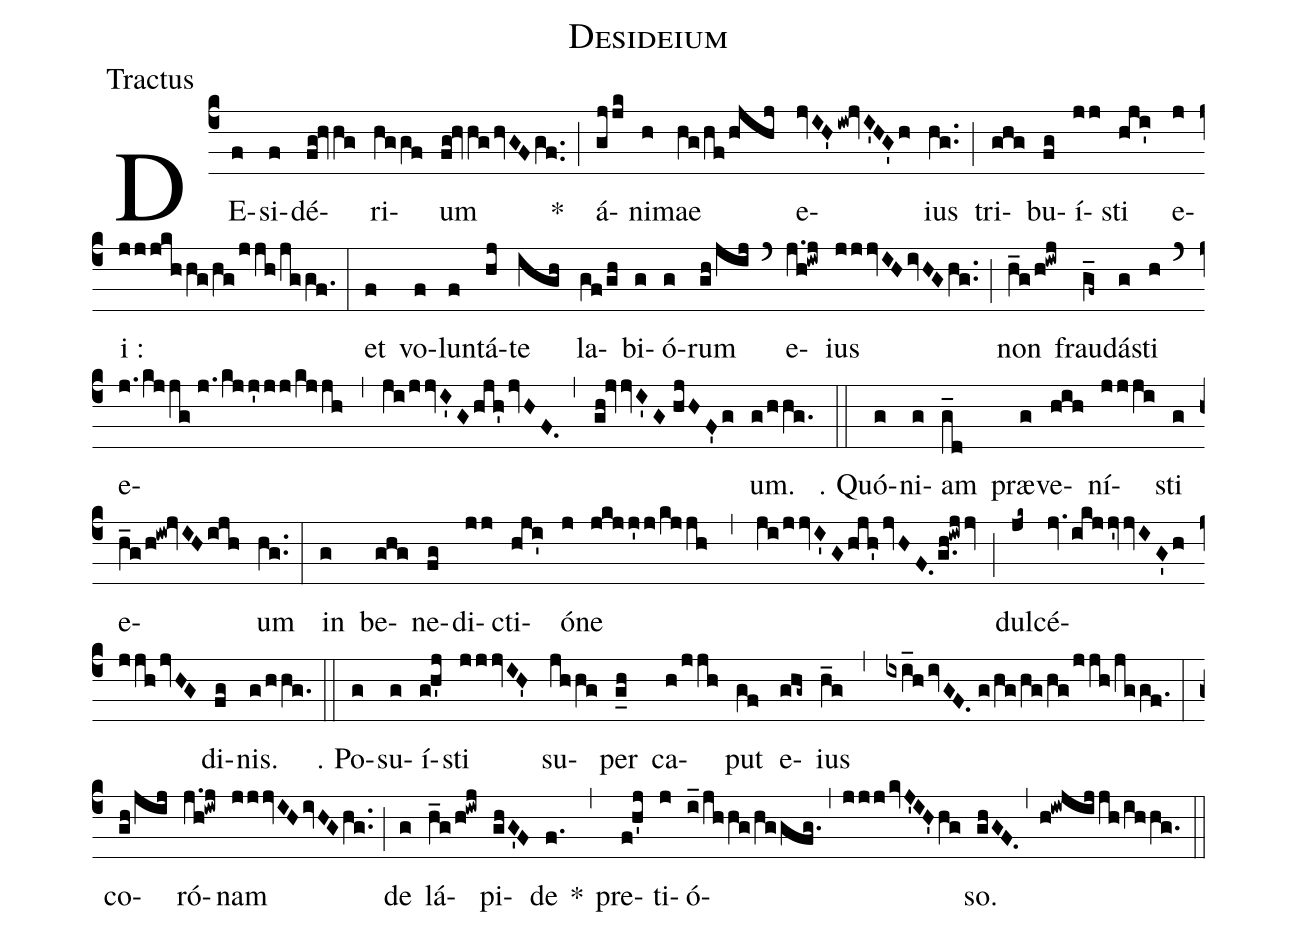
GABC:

name:Desideium;
office-part:Tractus;
%%
(c4) DE(f)si(f)dé(fg!hvhg)ri(hggf)um(fg!hvhghvGFgf..) *(;)
á(gj/jk)ni(h)mae(hg/hf/hjhj) e(jvIH'iw!jvI'HG'h)ius(hg..) (;)
tri(ghg)bu(fg)í(jj)sti(hji') e(j)i :(jjjkhhg/hg/jjh/jggf.) (:)

et(f) vo(f)lun(f)tá(hj)te(igh) la(gf/gh)bi(g)ó(g)rum(gh/jij) (`)
e(j.h!iwj)ius(jjjvIHivHGhg..) (;)
non(h_g/h!iwj) frau(g_f~)dá(g)sti(h) (`)
e(j./kjjg//j./kjj'jj/kjjh,ji/jjvI'Ghjh'jvHF.,gh!jvvI'G//hjHF'g)um.(g/hhg.) (::)

℣. Quó(g)ni(g)am(g_d) præ(g)ve(hih)ní(jjji)sti(g) e(h_g/h!iw!jvIHijh)um(hg..) (:)
in(g) be(ghg)ne(fg)di(jj)cti(hji')ó(j)ne(jkjj'j/kjjh,ji/jjvI'G/hjh'jvHF.g.h!iwjjv) (;)
dul(jk~)cé(jv.ikjjv'jvIG'h//jjhjvHG)di(fg)nis.(g/hhg.) (::)

℣. Po(g)su(g)í(g!h'j)sti(jjjvIH') su(jhhg)per(g_h) ca(h/jjh)put(gf) e(ghg~)ius(h_g,ixi_hivGF.//g/hg/hg/hg/jjh/jggf.) (:)
co(gh/jij)ró(j.h!iwj)nam(jjjvIHivHGhg..) (;)
de(g) lá(h_g/h!iwj)pi(ghG'F)de(f.) *(,)
pre(f!h'j)ti(j)ó(i_/jhhg/hggfg.,jjjkvJ'IH'hg)so.(ghGF.,h!iwjijjh/ihhg.) (::)
